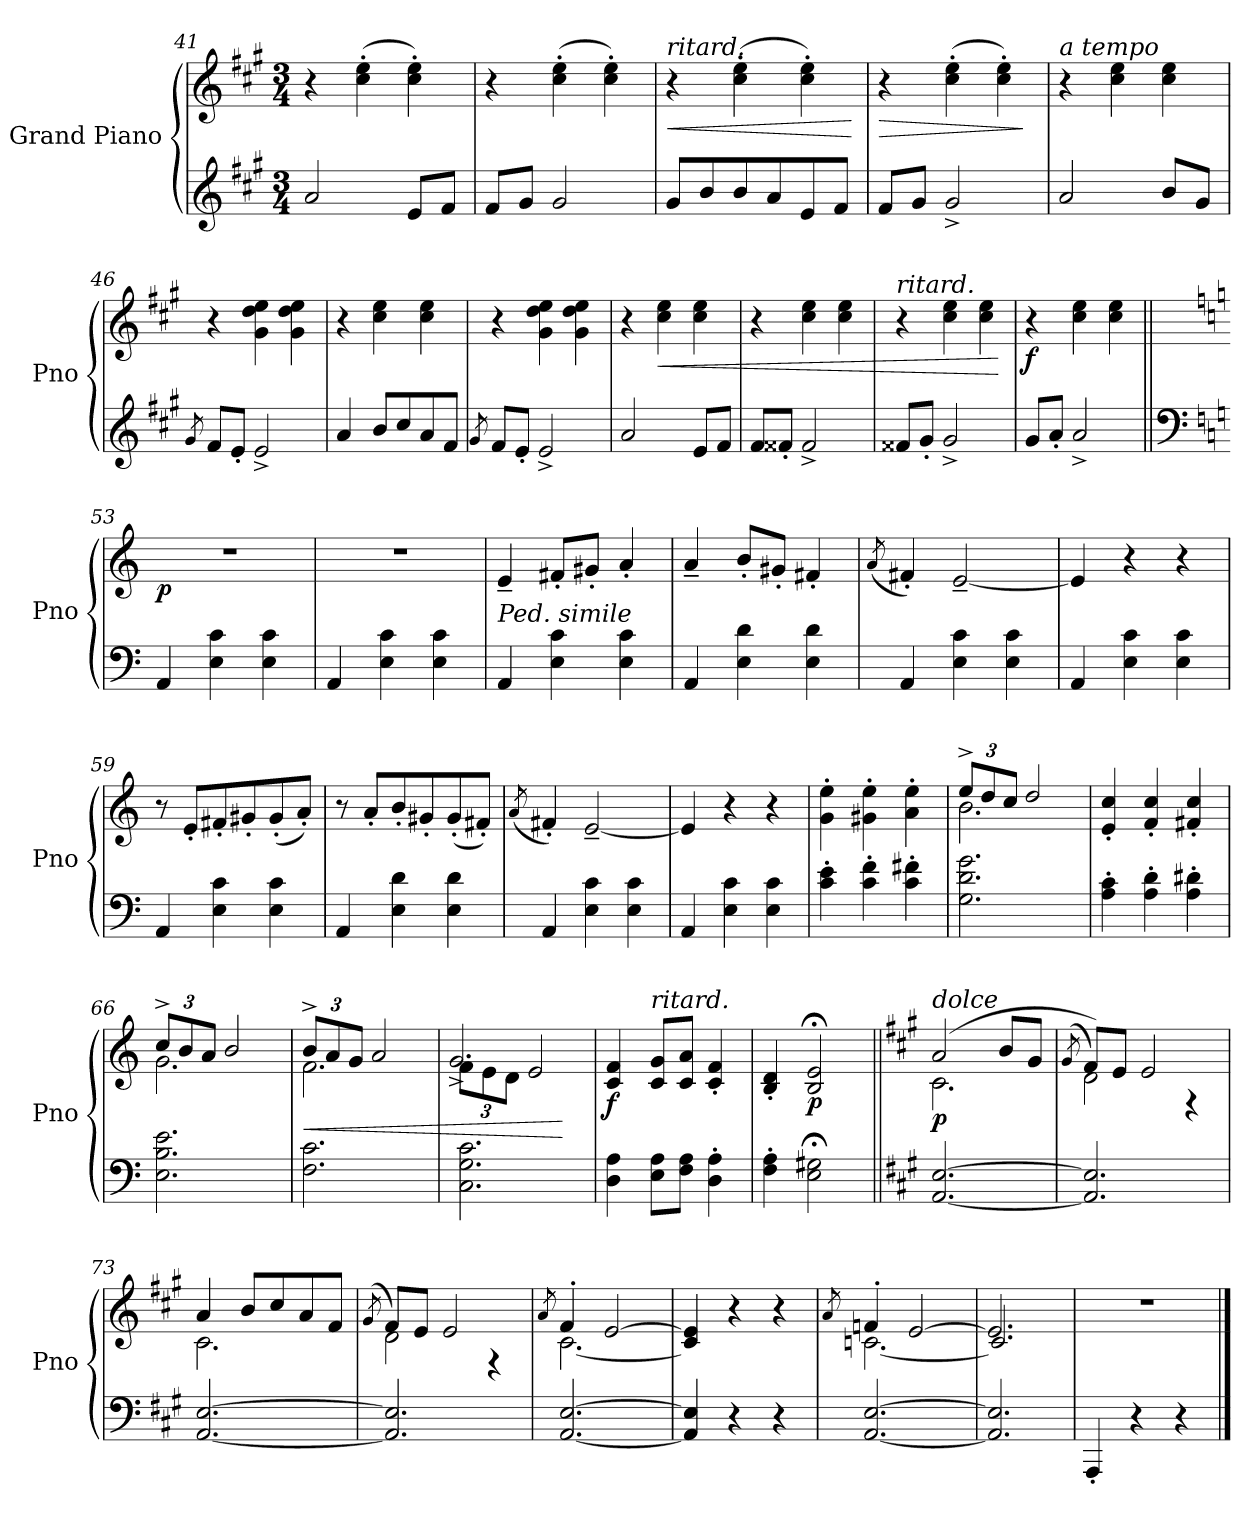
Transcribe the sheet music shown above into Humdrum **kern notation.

**kern	**kern	**dynam
*part1	*part1	*part1
*staff2	*staff1	*staff1/2
*I"Grand Piano	*	*
*I'Pno	*	*
*clefG2	*clefG2	*
*k[f#c#g#]	*k[f#c#g#]	*
*A:	*A:	*
*M3/4	*M3/4	*
=41	=41	=41
2a/	4r	.
.	(4cc#\' 4ee\'	.
8e/L	4cc#\' 4ee\')	.
8f#/J	.	.
=42	=42	=42
8f#/L	4r	.
8g#/J	.	.
2g#/	(4cc#\' 4ee\'	.
.	4cc#\' 4ee\')	.
=43	=43	=43
!	!LO:TX:a:i:t=ritard.	!
!	!	!LO:HP:b
8g#/L	4r	<
8b/	.	.
8b/	(4cc#\' 4ee\'	.
8a/	.	.
8e/	4cc#\' 4ee\')	.
8f#/J	.	.
.	.	[
!!LO:LB:g=z
=44	=44	=44
!	!	!LO:HP:b
8f#/L	4r	>
8g#/J	.	.
2g#^/	(4cc#\' 4ee\'	.
.	4cc#\' 4ee\')	.
.	.	]
=45	=45	=45
!	!LO:TX:a:i:t=a tempo	!
2a/	4r	.
.	4cc#\ 4ee\	.
8b/L	4cc#\ 4ee\	.
8g#/J	.	.
=46	=46	=46
8qg#/	.	.
8f#/L	4r	.
8e'/J	.	.
2e^/	4g#\ 4dd\ 4ee\	.
.	4g#\ 4dd\ 4ee\	.
=47	=47	=47
4a/	4r	.
8b/L	4cc#\ 4ee\	.
8cc#/	.	.
8a/	4cc#\ 4ee\	.
8f#/J	.	.
=48	=48	=48
8qg#/	.	.
8f#/L	4r	.
8e'/J	.	.
2e^/	4g#\ 4dd\ 4ee\	.
.	4g#\ 4dd\ 4ee\	.
=49	=49	=49
2a/	4r	.
!	!	!LO:HP:b
.	4cc#\ 4ee\	<
8e/L	4cc#\ 4ee\	.
8f#/J	.	.
!!LO:LB:g=z
=50	=50	=50
8f#/L	4r	.
8f##X'/J	.	.
2f##^/	4cc#\ 4ee\	.
.	4cc#\ 4ee\	.
=51	=51	=51
!	!LO:TX:a:i:t=ritard.	!
8f##X/L	4r	.
8g#'/J	.	.
2g#^/	4cc#\ 4ee\	.
.	4cc#\ 4ee\	.
.	.	[
=52	=52	=52
!	!	!LO:DY:b
8g#/L	4r	f
8a'/J	.	.
2a^/	4cc#\ 4ee\	.
.	4cc#\ 4ee\	.
=53||	=53||	=53||
*clefF4	*	*
*k[]	*k[]	*
*C:	*C:	*
!	!	!LO:DY:b
4AA/	2.r	p
4E\ 4c\	.	.
4E\ 4c\	.	.
=54	=54	=54
4AA/	2.r	.
4E\ 4c\	.	.
4E\ 4c\	.	.
=55	=55	=55
!LO:TX:a:i:t=Ped. simile	!	!
4AA/	4e~/	.
4E\ 4c\	8f#X'/L	.
.	8g#X'/J	.
4E\ 4c\	4a'/	.
=56	=56	=56
4AA/	4a~/	.
4E\ 4d\	8b'/L	.
.	8g#X'/J	.
4E\ 4d\	4f#X'/	.
!!LO:LB:g=z
=57	=57	=57
.	(8qa/	.
4AA/	4f#X'/)	.
4E\ 4c\	[2e~/	.
4E\ 4c\	.	.
=58	=58	=58
4AA/	4e/]	.
4E\ 4c\	4r	.
4E\ 4c\	4r	.
=59	=59	=59
4AA/	8r	.
.	8e'/L	.
4E\ 4c\	8f#X'/	.
.	8g#X'/	.
4E\ 4c\	(8g#'/	.
.	8a'/J)	.
=60	=60	=60
4AA/	8r	.
.	8a'/L	.
4E\ 4d\	8b'/	.
.	8g#X'/	.
4E\ 4d\	(8g#'/	.
.	8f#X'/J)	.
=61	=61	=61
.	(8qa/	.
4AA/	4f#X'/)	.
4E\ 4c\	[2e~/	.
4E\ 4c\	.	.
=62	=62	=62
4AA/	4e/]	.
4E\ 4c\	4r	.
4E\ 4c\	4r	.
=63	=63	=63
4c\' 4e\'	4g\' 4ee\'	.
4c\' 4f\'	4g#X\' 4ee\'	.
4c\' 4f#X\'	4a\' 4ee\'	.
!!LO:LB:g=z
=64	=64	=64
*	*Xbrackettup	*
*	*^	*
2.G\ 2.d\ 2.g\	12ee^/L	2.b\	.
.	12dd/	.	.
.	12cc/J	.	.
.	2dd/	.	.
*	*v	*v	*
=65	=65	=65
4A\' 4c\'	4e/' 4cc/'	.
4A\' 4d\'	4f/' 4cc/'	.
4A\' 4d#X\'	4f#X/' 4cc/'	.
=66	=66	=66
*	*^	*
2.E\ 2.B\ 2.e\	12cc^/L	2.g\	.
.	12b/	.	.
.	12a/J	.	.
.	2b/	.	.
=67	=67	=67	=67
!	!	!	!LO:HP:b
2.F\ 2.c\	12b^/L	2.f\	<
.	12a/	.	.
.	12g/J	.	.
.	2a/	.	.
=68	=68	=68	=68
2.C\ 2.G\ 2.c\	12f\L	2.g^/	.
.	12e\	.	.
.	12d\J	.	.
.	2e/	.	.
*	*v	*v	*
.	.	[
=69	=69	=69
!	!	!LO:DY:b
4D\ 4A\	4c/ 4f/	f
!	!LO:TX:a:i:t=ritard.	!
8E\ 8A\L	8c/ 8g/L	.
8F\ 8A\J	8c/ 8a/J	.
4D\' 4A\'	4c/' 4f/'	.
=70	=70	=70
4F\' 4A\'	4B/' 4d/'	.
!	!	!LO:DY:b
2E\;< 2G#X\;<	2B/;< 2e/;<	p
!!LO:LB:g=z
=71||	=71||	=71||
*k[f#c#g#]	*k[f#c#g#]	*
*A:	*A:	*
*	*^	*
!	!LO:TX:a:i:t=dolce	!	!
!	!	!	!LO:DY:b
[2.AA/ [2.E/	(2a/	2.c#\	p
.	8b/L	.	.
.	8g#/J	.	.
=72	=72	=72	=72
.	(8qg#/	.	.
2.AA/] 2.E/]	8f#/L))	2d\	.
.	8e/J	.	.
.	2e/	.	.
.	.	4r	.
=73	=73	=73	=73
[2.AA/ [2.E/	4a/	2.c#\	.
.	8b/L	.	.
.	8cc#/	.	.
.	8a/	.	.
.	8f#/J	.	.
=74	=74	=74	=74
.	(8qg#/	.	.
2.AA/] 2.E/]	8f#/L)	2d\	.
.	8e/J	.	.
.	2e/	.	.
.	.	4r	.
=75	=75	=75	=75
.	8qa/	.	.
[2.AA/ [2.E/	4f#'/	[2.c#\	.
.	[2e/	.	.
*	*v	*v	*
=76	=76	=76
4AA/] 4E/]	4c#/] 4e/]	.
4r	4r	.
4r	4r	.
=77	=77	=77
.	8qa/	.
*	*^	*
[2.AA/ [2.E/	4fn'/	[2.cn\	.
.	[2e/	.	.
=78	=78	=78	=78
2.AA/] 2.E/]	2.e/]	2.c/]	.
*	*v	*v	*
=79	=79	=79
4AAA'/	2.r	.
4r	.	.
4r	.	.
==	==	==
*-	*-	*-
